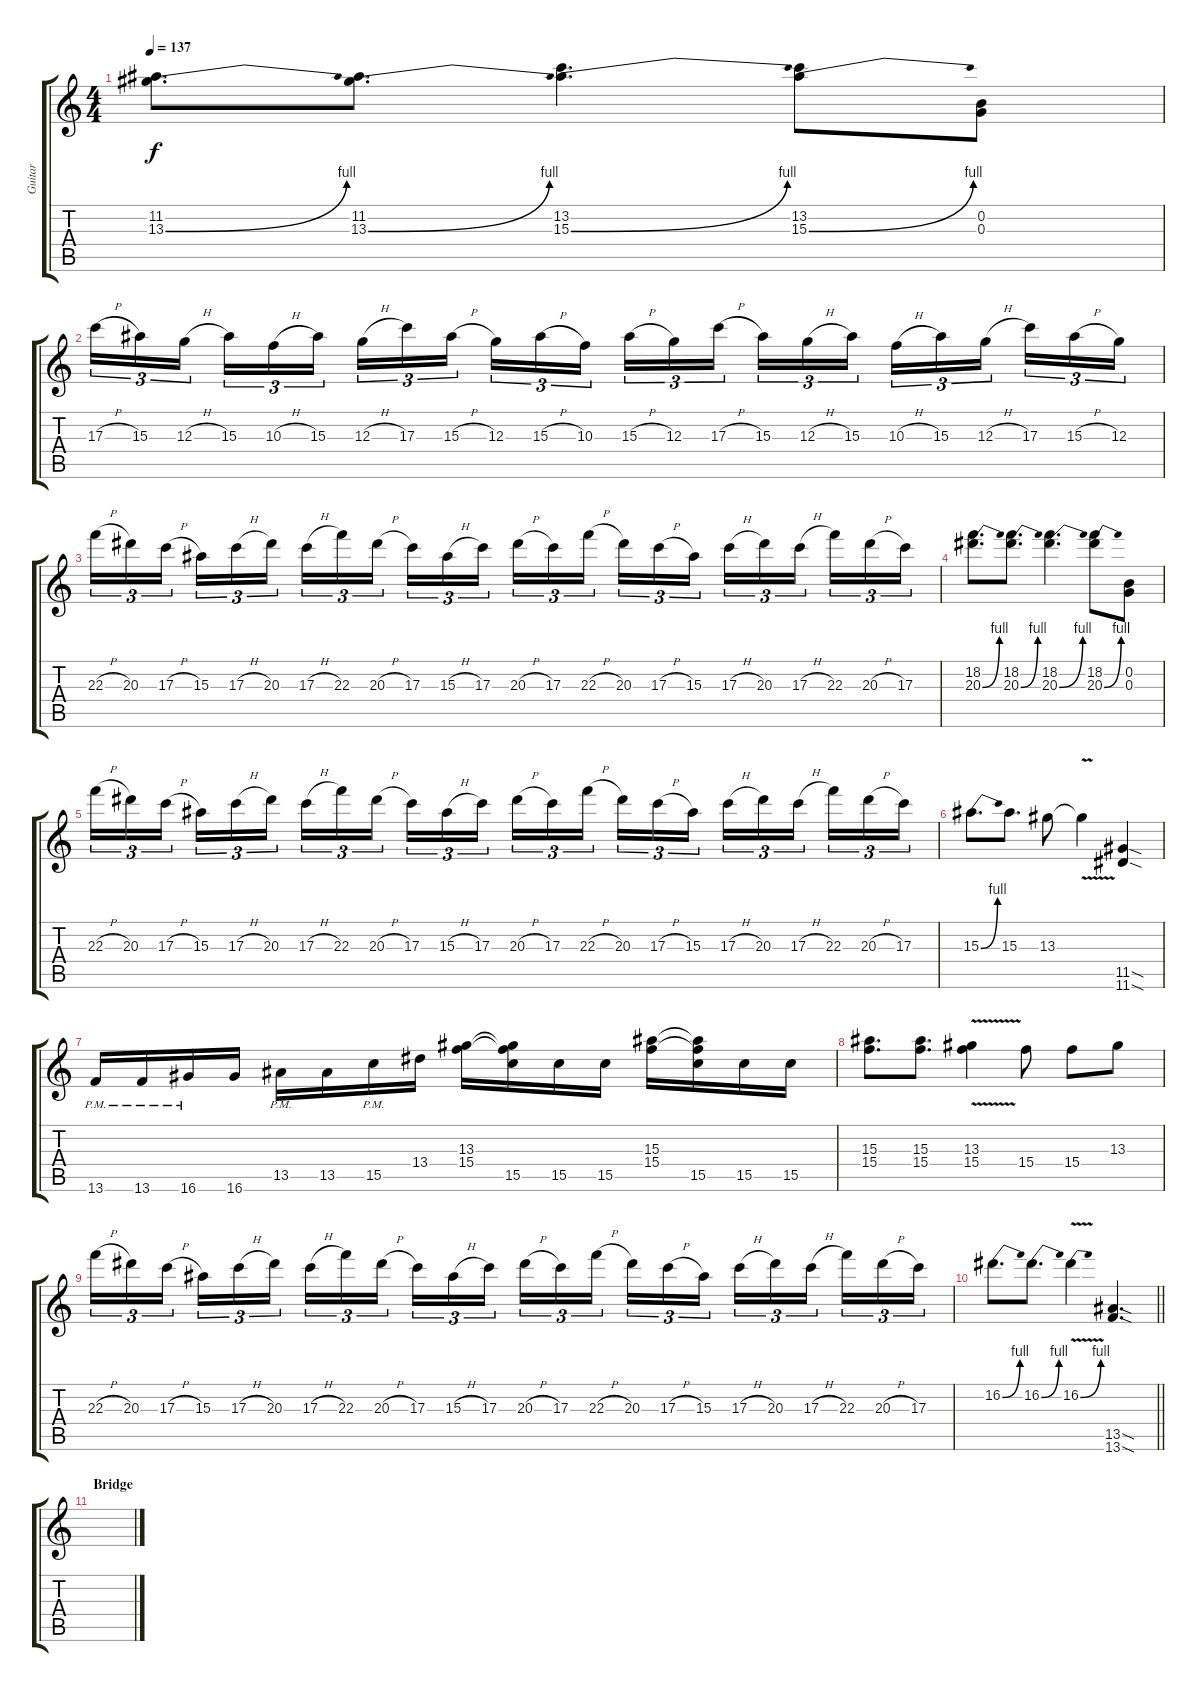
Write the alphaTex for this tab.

\track ("Guitar" "Guitar") {instrument distortionguitar}
\staff {score tabs}
\tuning (E4 B3 G3 D3 A2 E2) {hide}
\ts (4 4)
\tempo 137
\clef g2
\ks c
(11.2 13.3{be (bend 0 0 60 4)}).8{d dy f} (11.2 13.3{be (bend 0 0 60 4)}).8{d} (13.2 15.3{be (bend 0 0 60 4)}).4{d} (13.2 15.3{be (bend 0 0 60 4)}).8 (0.2 0.3).8 |
17.3{h}.16{tu (3 2)} 15.3.16{tu (3 2)} 12.3{h}.16{tu (3 2) beam splitsecondary} 15.3.16{tu (3 2)} 10.3{h}.16{tu (3 2)} 15.3.16{tu (3 2)} 12.3{h}.16{tu (3 2)} 17.3.16{tu (3 2)} 15.3{h}.16{tu (3 2) beam splitsecondary} 12.3.16{tu (3 2)} 15.3{h}.16{tu (3 2)} 10.3.16{tu (3 2)} 15.3{h}.16{tu (3 2)} 12.3.16{tu (3 2)} 17.3{h}.16{tu (3 2) beam splitsecondary} 15.3.16{tu (3 2)} 12.3{h}.16{tu (3 2)} 15.3.16{tu (3 2)} 10.3{h}.16{tu (3 2)} 15.3.16{tu (3 2)} 12.3{h}.16{tu (3 2) beam splitsecondary} 17.3.16{tu (3 2)} 15.3{h}.16{tu (3 2)} 12.3.16{tu (3 2)} |
22.3{h}.16{tu (3 2)} 20.3.16{tu (3 2)} 17.3{h}.16{tu (3 2) beam splitsecondary} 15.3.16{tu (3 2)} 17.3{h}.16{tu (3 2)} 20.3.16{tu (3 2)} 17.3{h}.16{tu (3 2)} 22.3.16{tu (3 2)} 20.3{h}.16{tu (3 2) beam splitsecondary} 17.3.16{tu (3 2)} 15.3{h}.16{tu (3 2)} 17.3.16{tu (3 2)} 20.3{h}.16{tu (3 2)} 17.3.16{tu (3 2)} 22.3{h}.16{tu (3 2) beam splitsecondary} 20.3.16{tu (3 2)} 17.3{h}.16{tu (3 2)} 15.3.16{tu (3 2)} 17.3{h}.16{tu (3 2)} 20.3.16{tu (3 2)} 17.3{h}.16{tu (3 2) beam splitsecondary} 22.3.16{tu (3 2)} 20.3{h}.16{tu (3 2)} 17.3.16{tu (3 2)} |
(18.2 20.3{be (bend 0 0 60 4)}).8{d} (18.2 20.3{be (bend 0 0 60 4)}).8{d} (18.2 20.3{be (bend 0 0 60 4)}).4{d} (18.2 20.3{be (bend 0 0 60 4)}).8 (0.2 0.3).8 |
22.3{h}.16{tu (3 2)} 20.3.16{tu (3 2)} 17.3{h}.16{tu (3 2) beam splitsecondary} 15.3.16{tu (3 2)} 17.3{h}.16{tu (3 2)} 20.3.16{tu (3 2)} 17.3{h}.16{tu (3 2)} 22.3.16{tu (3 2)} 20.3{h}.16{tu (3 2) beam splitsecondary} 17.3.16{tu (3 2)} 15.3{h}.16{tu (3 2)} 17.3.16{tu (3 2)} 20.3{h}.16{tu (3 2)} 17.3.16{tu (3 2)} 22.3{h}.16{tu (3 2) beam splitsecondary} 20.3.16{tu (3 2)} 17.3{h}.16{tu (3 2)} 15.3.16{tu (3 2)} 17.3{h}.16{tu (3 2)} 20.3.16{tu (3 2)} 17.3{h}.16{tu (3 2) beam splitsecondary} 22.3.16{tu (3 2)} 20.3{h}.16{tu (3 2)} 17.3.16{tu (3 2)} |
15.3{be (bend 0 0 60 4)}.8{d} 15.3.8{d} 13.3.8 13.3{v t}.4 (11.5{sod} 11.6{sod}).4 |
13.6{pm}.16 13.6{pm}.16 16.6{pm}.16 16.6.16 13.5{pm}.16 13.5.16 15.5{pm}.16 13.4.16 (13.3 15.4).16 (13.3{t} 15.4{t} 15.5).16 15.5.16 15.5.16 (15.3 15.4).16 (15.3{t} 15.4{t} 15.5).16 15.5.16 15.5.16 |
(15.3 15.4).8{d} (15.3 15.4).8{d} (13.3{v} 15.4{v}).4 15.4.8 15.4.8 13.3.8 |
22.3{h}.16{tu (3 2)} 20.3.16{tu (3 2)} 17.3{h}.16{tu (3 2) beam splitsecondary} 15.3.16{tu (3 2)} 17.3{h}.16{tu (3 2)} 20.3.16{tu (3 2)} 17.3{h}.16{tu (3 2)} 22.3.16{tu (3 2)} 20.3{h}.16{tu (3 2) beam splitsecondary} 17.3.16{tu (3 2)} 15.3{h}.16{tu (3 2)} 17.3.16{tu (3 2)} 20.3{h}.16{tu (3 2)} 17.3.16{tu (3 2)} 22.3{h}.16{tu (3 2) beam splitsecondary} 20.3.16{tu (3 2)} 17.3{h}.16{tu (3 2)} 15.3.16{tu (3 2)} 17.3{h}.16{tu (3 2)} 20.3.16{tu (3 2)} 17.3{h}.16{tu (3 2) beam splitsecondary} 22.3.16{tu (3 2)} 20.3{h}.16{tu (3 2)} 17.3.16{tu (3 2)} |
\barLineRight lightlight
16.2{be (bend 0 0 60 4)}.8{d} 16.2{be (bend 0 0 60 4)}.8{d} 16.2{be (bend 0 0 60 4) v}.4 (13.5{sod} 13.6{sod}).4{d} |
\section ("" "Bridge")
